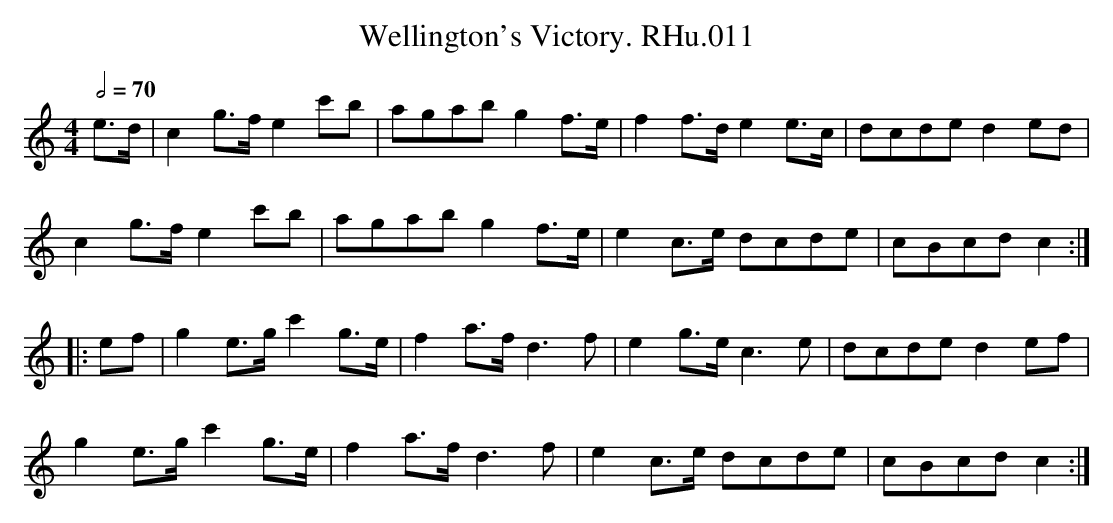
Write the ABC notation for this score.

X:1
T:Wellington's Victory. RHu.011
M:4/4
L:1/8
Q:1/2=70
K:C
e>d|c2g>fe2c'b|agab g2f>e|f2f>d e2e>c|dcded2 ed|
c2g>fe2c'b|agab g2f>e|e2c>e dcde|cBcd c2:|
|:ef|g2e>gc'2g>e|f2a>fd3f|e2g>e c3e|dcded2ef|
g2e>gc'2g>e|f2a>fd3f|e2c>e dcde|cBcdc2:|
